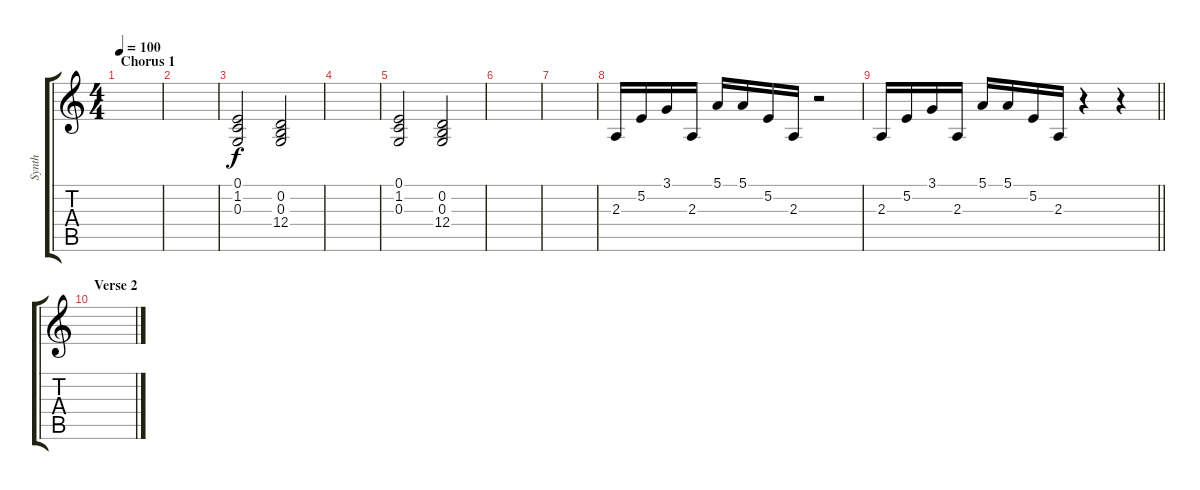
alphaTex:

\track ("Synth" "Synth") {instrument pad3polysynth}
\staff {score tabs}
\tuning (E4 B3 G3 D3 A2 E2) {hide}
\ts (4 4)
\section ("" "Chorus 1")
\tempo 100
\clef g2
\ks c
|
|
(0.1 1.2 0.3).2 (0.2 0.3 12.4).2 |
|
(0.1 1.2 0.3).2 (0.2 0.3 12.4).2 |
|
|
2.3.16 5.2.16 3.1.16 2.3.16 5.1.16 5.1.16 5.2.16 2.3.16 r.2 |
\barLineRight lightlight
2.3.16 5.2.16 3.1.16 2.3.16 5.1.16 5.1.16 5.2.16 2.3.16 r.4 r.4 |
\section ("" "Verse 2")
